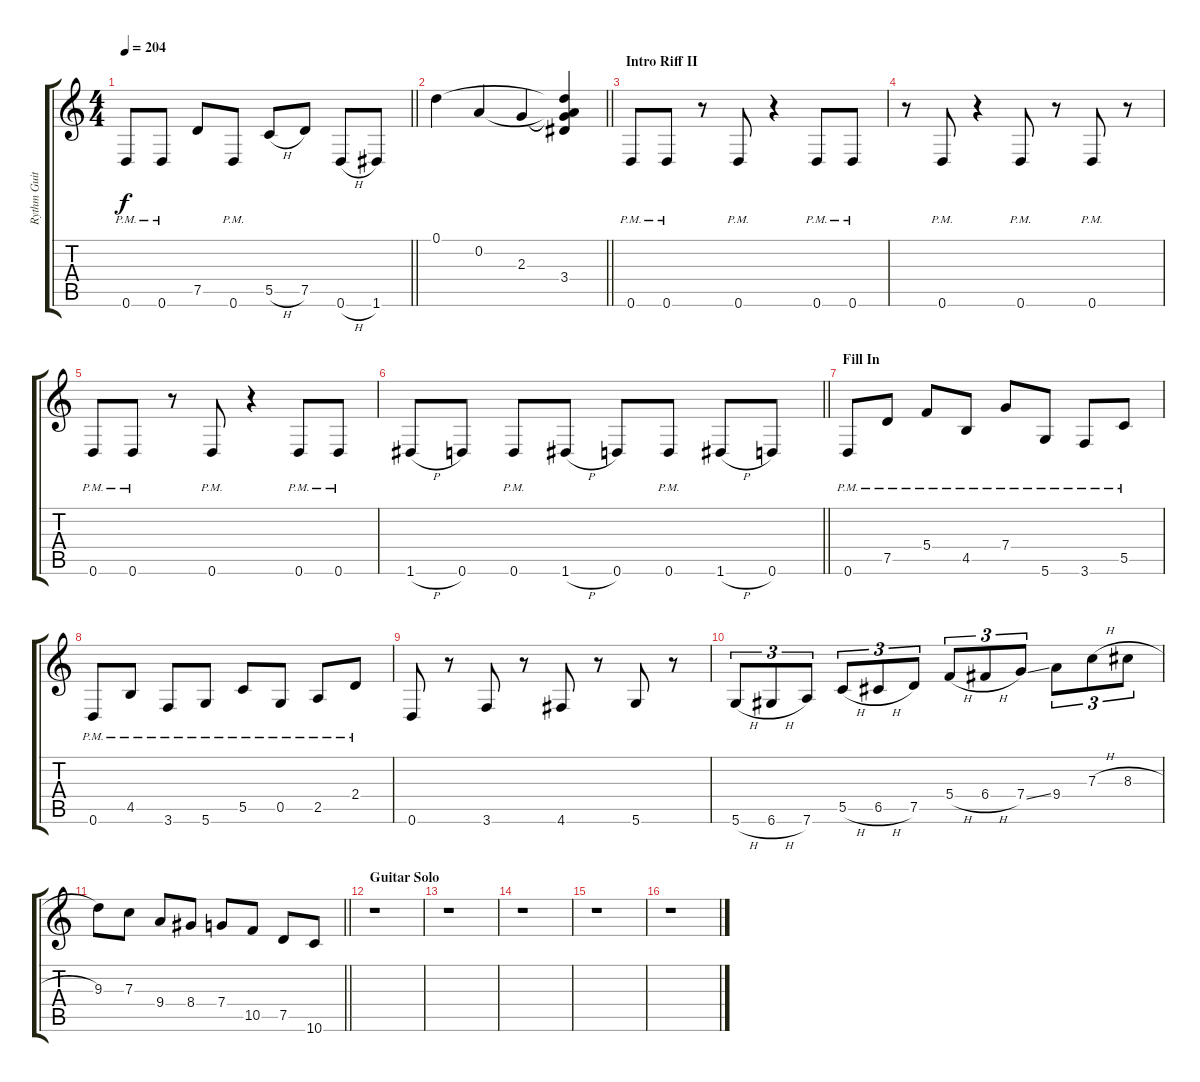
\track ("Rythm Guitar II" "Rythm Guit") {instrument overdrivenguitar}
\staff {score tabs}
\tuning (D4 A3 F3 C3 G2 D2) {hide}
\ts (4 4)
\tempo 204
\clef g2
\barLineRight lightlight
\ks c
0.6{pm}.8{dy f} 0.6{pm}.8 7.5.8 0.6{pm}.8 5.5{h}.8 7.5.8 0.6{h}.8 1.6.8 |
\barLineRight lightlight
0.1.4 0.2.4 2.3.4 (0.1{t} 0.2{t} 2.3{t} 3.4).4 |
\section ("" "Intro Riff II")
0.6{pm}.8 0.6{pm}.8 r.8 0.6{pm}.8 r.4 0.6{pm}.8 0.6{pm}.8 |
r.8 0.6{pm}.8 r.4 0.6{pm}.8 r.8 0.6{pm}.8 r.8 |
0.6{pm}.8 0.6{pm}.8 r.8 0.6{pm}.8 r.4 0.6{pm}.8 0.6{pm}.8 |
\barLineRight lightlight
1.6{h}.8 0.6.8 0.6{pm}.8 1.6{h}.8 0.6.8 0.6{pm}.8 1.6{h}.8 0.6.8 |
\section ("" "Fill In")
0.6{pm}.8 7.5{pm}.8 5.4{pm}.8 4.5{pm}.8 7.4{pm}.8 5.6{pm}.8 3.6{pm}.8 5.5{pm}.8 |
0.6{pm}.8 4.5{pm}.8 3.6{pm}.8 5.6{pm}.8 5.5{pm}.8 0.5{pm}.8 2.5{pm}.8 2.4{pm}.8 |
0.6.8 r.8 3.6.8 r.8 4.6.8 r.8 5.6.8 r.8 |
5.6{h}.8{tu (3 2)} 6.6{h}.8{tu (3 2)} 7.6.8{tu (3 2)} 5.5{h}.8{tu (3 2)} 6.5{h}.8{tu (3 2)} 7.5.8{tu (3 2)} 5.4{h}.8{tu (3 2)} 6.4{h}.8{tu (3 2)} 7.4{ss}.8{tu (3 2)} 9.4.8{tu (3 2)} 7.3{h}.8{tu (3 2)} 8.3{h}.8{tu (3 2)} |
\barLineRight lightlight
9.3.8 7.3.8 9.4.8 8.4.8 7.4.8 10.5.8 7.5.8 10.6.8 |
\section ("" "Guitar Solo")
r.1 |
r.1 |
r.1 |
r.1 |
r.1
